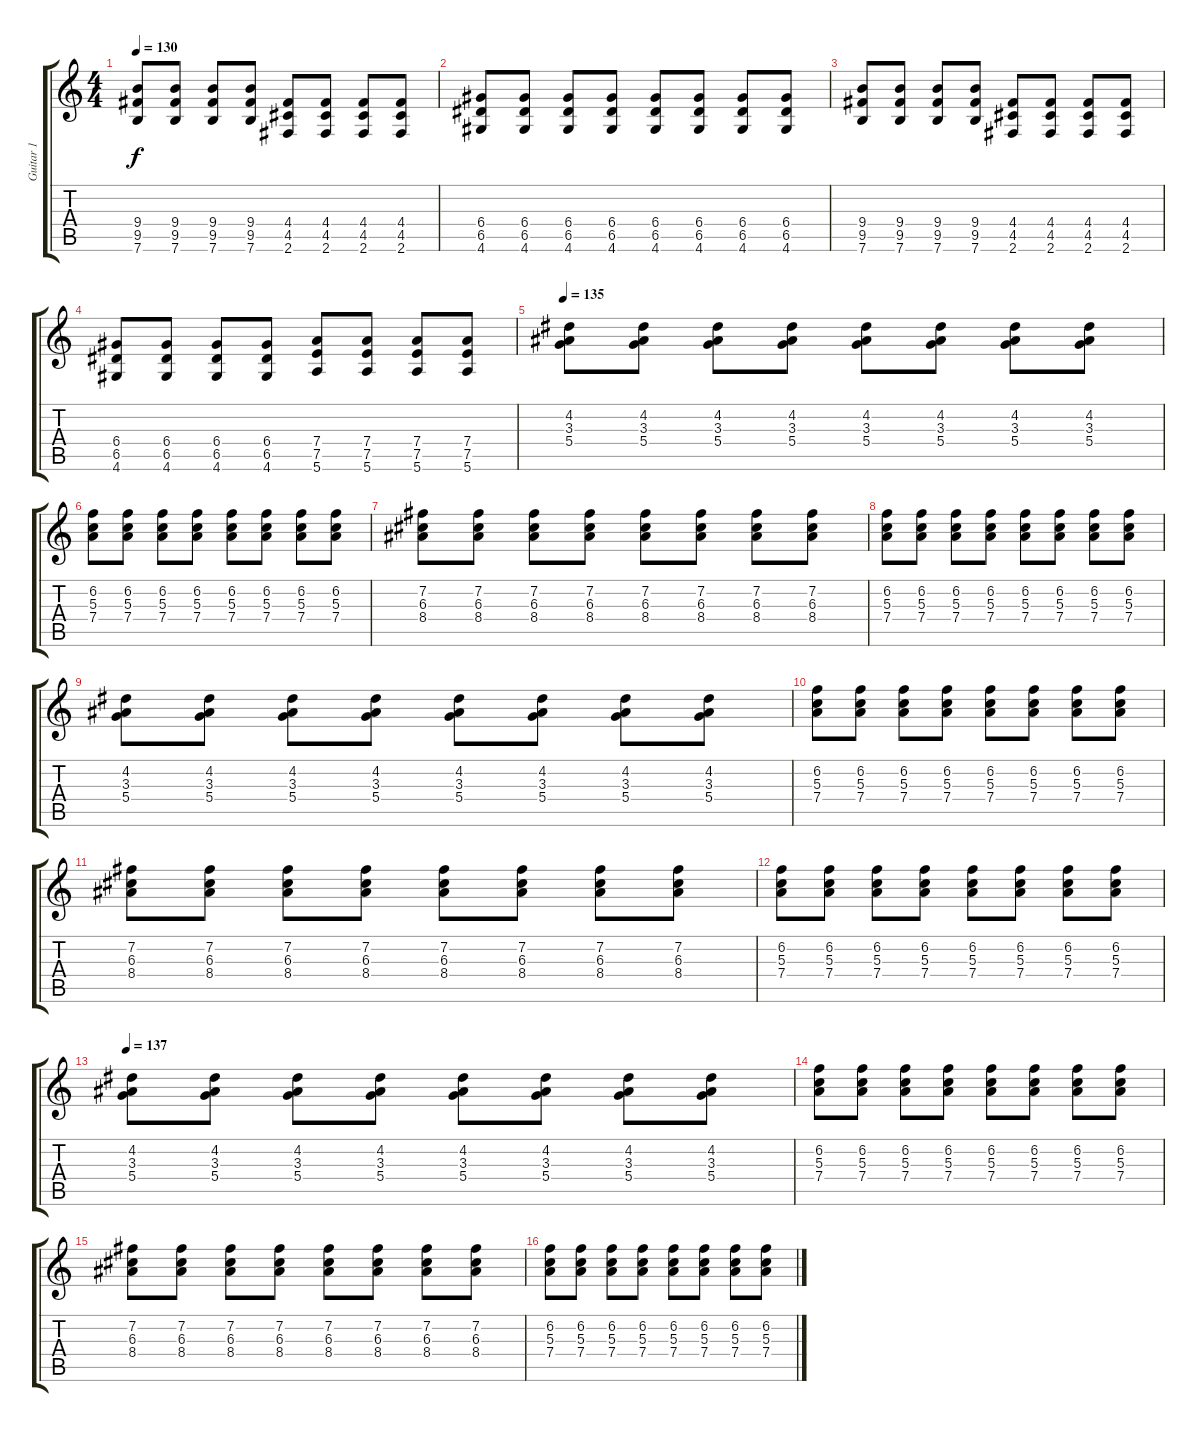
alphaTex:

\track ("Guitar 1" "Guitar 1") {instrument overdrivenguitar}
\staff {score tabs}
\tuning (E4 B3 G3 D3 A2 E2) {hide}
\ts (4 4)
\tempo 130
\clef g2
\ks c
(9.4 9.5 7.6).8{dy f} (9.4 9.5 7.6).8 (9.4 9.5 7.6).8 (9.4 9.5 7.6).8 (4.4 4.5 2.6).8 (4.4 4.5 2.6).8 (4.4 4.5 2.6).8 (4.4 4.5 2.6).8 |
(6.4 6.5 4.6).8 (6.4 6.5 4.6).8 (6.4 6.5 4.6).8 (6.4 6.5 4.6).8 (6.4 6.5 4.6).8 (6.4 6.5 4.6).8 (6.4 6.5 4.6).8 (6.4 6.5 4.6).8 |
(9.4 9.5 7.6).8 (9.4 9.5 7.6).8 (9.4 9.5 7.6).8 (9.4 9.5 7.6).8 (4.4 4.5 2.6).8 (4.4 4.5 2.6).8 (4.4 4.5 2.6).8 (4.4 4.5 2.6).8 |
(6.4 6.5 4.6).8 (6.4 6.5 4.6).8 (6.4 6.5 4.6).8 (6.4 6.5 4.6).8 (7.4 7.5 5.6).8 (7.4 7.5 5.6).8 (7.4 7.5 5.6).8 (7.4 7.5 5.6).8 |
\tempo 135
(4.2 3.3 5.4).8 (4.2 3.3 5.4).8 (4.2 3.3 5.4).8 (4.2 3.3 5.4).8 (4.2 3.3 5.4).8 (4.2 3.3 5.4).8 (4.2 3.3 5.4).8 (4.2 3.3 5.4).8 |
(6.2 5.3 7.4).8 (6.2 5.3 7.4).8 (6.2 5.3 7.4).8 (6.2 5.3 7.4).8 (6.2 5.3 7.4).8 (6.2 5.3 7.4).8 (6.2 5.3 7.4).8 (6.2 5.3 7.4).8 |
(7.2 6.3 8.4).8 (7.2 6.3 8.4).8 (7.2 6.3 8.4).8 (7.2 6.3 8.4).8 (7.2 6.3 8.4).8 (7.2 6.3 8.4).8 (7.2 6.3 8.4).8 (7.2 6.3 8.4).8 |
(6.2 5.3 7.4).8 (6.2 5.3 7.4).8 (6.2 5.3 7.4).8 (6.2 5.3 7.4).8 (6.2 5.3 7.4).8 (6.2 5.3 7.4).8 (6.2 5.3 7.4).8 (6.2 5.3 7.4).8 |
(4.2 3.3 5.4).8 (4.2 3.3 5.4).8 (4.2 3.3 5.4).8 (4.2 3.3 5.4).8 (4.2 3.3 5.4).8 (4.2 3.3 5.4).8 (4.2 3.3 5.4).8 (4.2 3.3 5.4).8 |
(6.2 5.3 7.4).8 (6.2 5.3 7.4).8 (6.2 5.3 7.4).8 (6.2 5.3 7.4).8 (6.2 5.3 7.4).8 (6.2 5.3 7.4).8 (6.2 5.3 7.4).8 (6.2 5.3 7.4).8 |
(7.2 6.3 8.4).8 (7.2 6.3 8.4).8 (7.2 6.3 8.4).8 (7.2 6.3 8.4).8 (7.2 6.3 8.4).8 (7.2 6.3 8.4).8 (7.2 6.3 8.4).8 (7.2 6.3 8.4).8 |
(6.2 5.3 7.4).8 (6.2 5.3 7.4).8 (6.2 5.3 7.4).8 (6.2 5.3 7.4).8 (6.2 5.3 7.4).8 (6.2 5.3 7.4).8 (6.2 5.3 7.4).8 (6.2 5.3 7.4).8 |
\tempo 137
(4.2 3.3 5.4).8 (4.2 3.3 5.4).8 (4.2 3.3 5.4).8 (4.2 3.3 5.4).8 (4.2 3.3 5.4).8 (4.2 3.3 5.4).8 (4.2 3.3 5.4).8 (4.2 3.3 5.4).8 |
(6.2 5.3 7.4).8 (6.2 5.3 7.4).8 (6.2 5.3 7.4).8 (6.2 5.3 7.4).8 (6.2 5.3 7.4).8 (6.2 5.3 7.4).8 (6.2 5.3 7.4).8 (6.2 5.3 7.4).8 |
(7.2 6.3 8.4).8 (7.2 6.3 8.4).8 (7.2 6.3 8.4).8 (7.2 6.3 8.4).8 (7.2 6.3 8.4).8 (7.2 6.3 8.4).8 (7.2 6.3 8.4).8 (7.2 6.3 8.4).8 |
(6.2 5.3 7.4).8 (6.2 5.3 7.4).8 (6.2 5.3 7.4).8 (6.2 5.3 7.4).8 (6.2 5.3 7.4).8 (6.2 5.3 7.4).8 (6.2 5.3 7.4).8 (6.2 5.3 7.4).8
